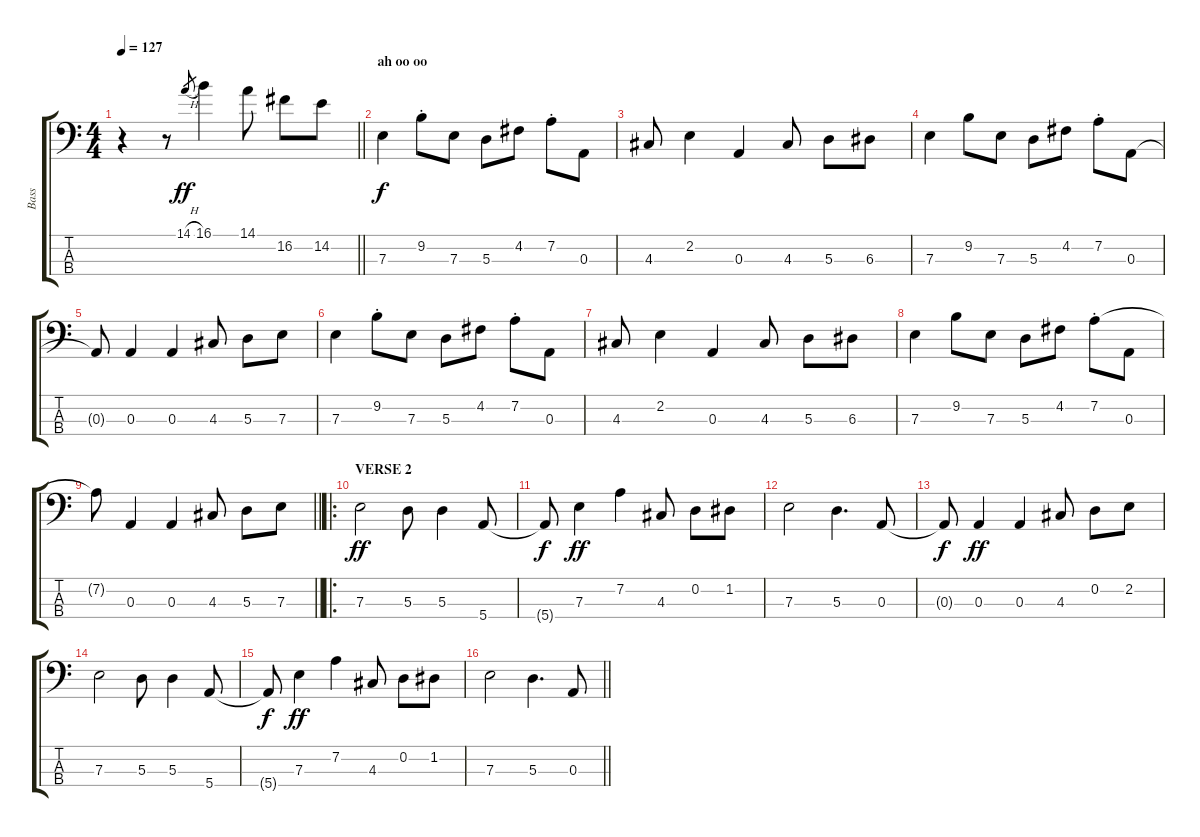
\track ("Bass" "Bass") {instrument electricbasspick}
\staff {score tabs}
\tuning (G2 D2 A1 E1) {hide}
\ts (4 4)
\tempo 127
\clef f4
\barLineRight lightlight
\ks c
r.4{dy f} r.8 14.1{h}.8{gr dy ff} 16.1.4 14.1.8 16.2.8 14.2.8 |
\section ("" "ah oo oo")
7.3.4{dy f} 9.2{st}.8 7.3.8 5.3.8 4.2.8 7.2{st}.8 0.3.8 |
4.3.8 2.2.4 0.3.4 4.3.8 5.3.8 6.3.8 |
7.3.4 9.2.8 7.3.8 5.3.8 4.2.8 7.2{st}.8 0.3.8 |
0.3{t}.8 0.3.4 0.3.4 4.3.8 5.3.8 7.3.8 |
7.3.4 9.2{st}.8 7.3.8 5.3.8 4.2.8 7.2{st}.8 0.3.8 |
4.3.8 2.2.4 0.3.4 4.3.8 5.3.8 6.3.8 |
7.3.4 9.2.8 7.3.8 5.3.8 4.2.8 7.2{st}.8 0.3.8 |
\barLineRight lightlight
7.2{t}.8 0.3.4 0.3.4 4.3.8 5.3.8 7.3.8 |
\ro
\section ("" "VERSE 2")
7.3.2{dy ff} 5.3.8 5.3.4 5.4.8 |
5.4{t}.8{dy f} 7.3.4{dy ff} 7.2.4 4.3.8 0.2.8 1.2.8 |
7.3.2 5.3.4{d} 0.3.8 |
0.3{t}.8{dy f} 0.3.4{dy ff} 0.3.4 4.3.8 0.2.8 2.2.8 |
7.3.2 5.3.8 5.3.4 5.4.8 |
5.4{t}.8{dy f} 7.3.4{dy ff} 7.2.4 4.3.8 0.2.8 1.2.8 |
\barLineRight lightlight
7.3.2 5.3.4{d} 0.3.8
